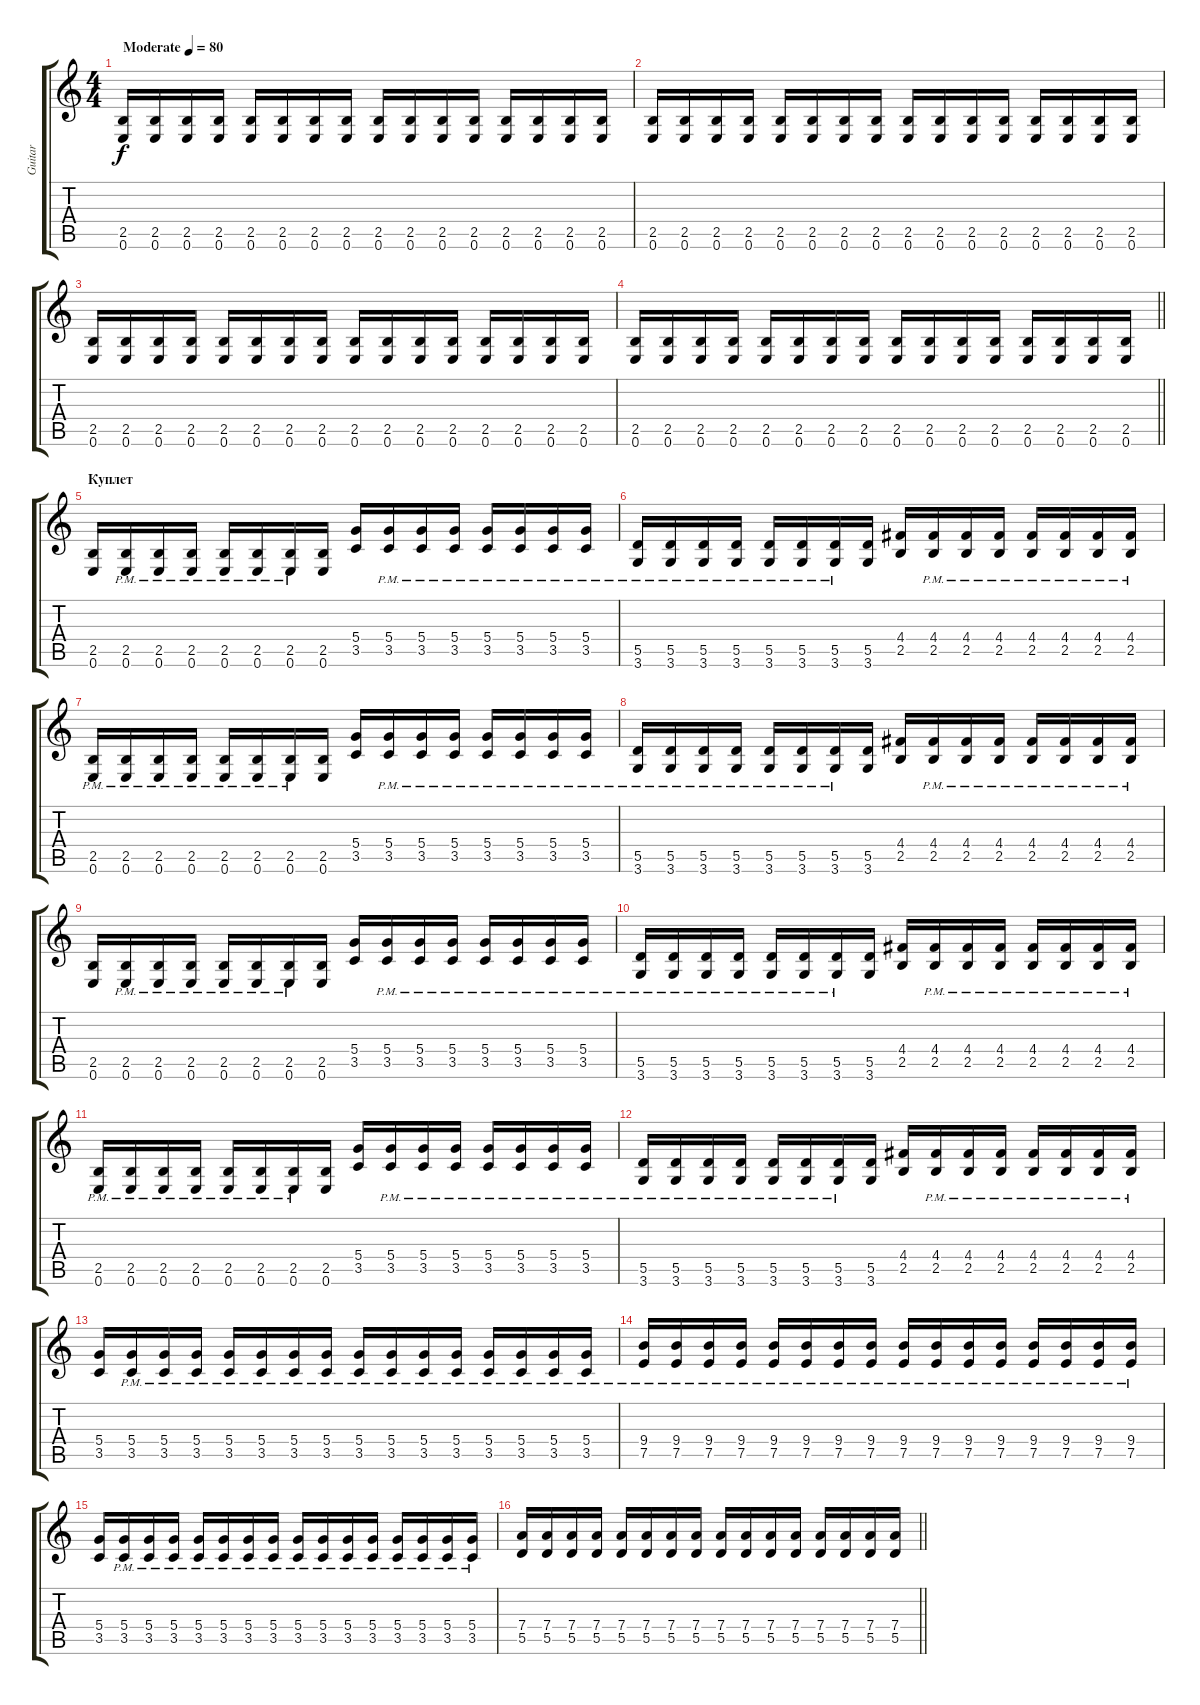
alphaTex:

\track ("Guitar" "Guitar") {instrument overdrivenguitar}
\staff {score tabs}
\tuning (E4 B3 G3 D3 A2 E2) {hide}
\ts (4 4)
\tempo (80 "Moderate")
\clef g2
\ks c
(2.5 0.6).16{dy f instrument overdrivenguitar} (2.5 0.6).16 (2.5 0.6).16 (2.5 0.6).16 (2.5 0.6).16 (2.5 0.6).16 (2.5 0.6).16 (2.5 0.6).16 (2.5 0.6).16 (2.5 0.6).16 (2.5 0.6).16 (2.5 0.6).16 (2.5 0.6).16 (2.5 0.6).16 (2.5 0.6).16 (2.5 0.6).16 |
(2.5 0.6).16 (2.5 0.6).16 (2.5 0.6).16 (2.5 0.6).16 (2.5 0.6).16 (2.5 0.6).16 (2.5 0.6).16 (2.5 0.6).16 (2.5 0.6).16 (2.5 0.6).16 (2.5 0.6).16 (2.5 0.6).16 (2.5 0.6).16 (2.5 0.6).16 (2.5 0.6).16 (2.5 0.6).16 |
(2.5 0.6).16 (2.5 0.6).16 (2.5 0.6).16 (2.5 0.6).16 (2.5 0.6).16 (2.5 0.6).16 (2.5 0.6).16 (2.5 0.6).16 (2.5 0.6).16 (2.5 0.6).16 (2.5 0.6).16 (2.5 0.6).16 (2.5 0.6).16 (2.5 0.6).16 (2.5 0.6).16 (2.5 0.6).16 |
\barLineRight lightlight
(2.5 0.6).16 (2.5 0.6).16 (2.5 0.6).16 (2.5 0.6).16 (2.5 0.6).16 (2.5 0.6).16 (2.5 0.6).16 (2.5 0.6).16 (2.5 0.6).16 (2.5 0.6).16 (2.5 0.6).16 (2.5 0.6).16 (2.5 0.6).16 (2.5 0.6).16 (2.5 0.6).16 (2.5 0.6).16 |
\section ("" "Куплет")
(2.5 0.6).16 (2.5{pm} 0.6{pm}).16 (2.5{pm} 0.6{pm}).16 (2.5{pm} 0.6{pm}).16 (2.5{pm} 0.6{pm}).16 (2.5{pm} 0.6{pm}).16 (2.5{pm} 0.6{pm}).16 (2.5 0.6).16 (5.4 3.5).16 (5.4{pm} 3.5{pm}).16 (5.4{pm} 3.5{pm}).16 (5.4{pm} 3.5{pm}).16 (5.4{pm} 3.5{pm}).16 (5.4{pm} 3.5{pm}).16 (5.4{pm} 3.5{pm}).16 (5.4{pm} 3.5{pm}).16 |
(5.5{pm} 3.6{pm}).16 (5.5{pm} 3.6{pm}).16 (5.5{pm} 3.6{pm}).16 (5.5{pm} 3.6{pm}).16 (5.5{pm} 3.6{pm}).16 (5.5{pm} 3.6{pm}).16 (5.5{pm} 3.6{pm}).16 (5.5 3.6).16 (4.4 2.5).16 (4.4{pm} 2.5{pm}).16 (4.4{pm} 2.5{pm}).16 (4.4{pm} 2.5{pm}).16 (4.4{pm} 2.5{pm}).16 (4.4{pm} 2.5{pm}).16 (4.4{pm} 2.5{pm}).16 (4.4{pm} 2.5{pm}).16 |
(2.5{pm} 0.6{pm}).16 (2.5{pm} 0.6{pm}).16 (2.5{pm} 0.6{pm}).16 (2.5{pm} 0.6{pm}).16 (2.5{pm} 0.6{pm}).16 (2.5{pm} 0.6{pm}).16 (2.5{pm} 0.6{pm}).16 (2.5 0.6).16 (5.4 3.5).16 (5.4{pm} 3.5{pm}).16 (5.4{pm} 3.5{pm}).16 (5.4{pm} 3.5{pm}).16 (5.4{pm} 3.5{pm}).16 (5.4{pm} 3.5{pm}).16 (5.4{pm} 3.5{pm}).16 (5.4{pm} 3.5{pm}).16 |
(5.5{pm} 3.6{pm}).16 (5.5{pm} 3.6{pm}).16 (5.5{pm} 3.6{pm}).16 (5.5{pm} 3.6{pm}).16 (5.5{pm} 3.6{pm}).16 (5.5{pm} 3.6{pm}).16 (5.5{pm} 3.6{pm}).16 (5.5 3.6).16 (4.4 2.5).16 (4.4{pm} 2.5{pm}).16 (4.4{pm} 2.5{pm}).16 (4.4{pm} 2.5{pm}).16 (4.4{pm} 2.5{pm}).16 (4.4{pm} 2.5{pm}).16 (4.4{pm} 2.5{pm}).16 (4.4{pm} 2.5{pm}).16 |
(2.5 0.6).16 (2.5{pm} 0.6{pm}).16 (2.5{pm} 0.6{pm}).16 (2.5{pm} 0.6{pm}).16 (2.5{pm} 0.6{pm}).16 (2.5{pm} 0.6{pm}).16 (2.5{pm} 0.6{pm}).16 (2.5 0.6).16 (5.4 3.5).16 (5.4{pm} 3.5{pm}).16 (5.4{pm} 3.5{pm}).16 (5.4{pm} 3.5{pm}).16 (5.4{pm} 3.5{pm}).16 (5.4{pm} 3.5{pm}).16 (5.4{pm} 3.5{pm}).16 (5.4{pm} 3.5{pm}).16 |
(5.5{pm} 3.6{pm}).16 (5.5{pm} 3.6{pm}).16 (5.5{pm} 3.6{pm}).16 (5.5{pm} 3.6{pm}).16 (5.5{pm} 3.6{pm}).16 (5.5{pm} 3.6{pm}).16 (5.5{pm} 3.6{pm}).16 (5.5 3.6).16 (4.4 2.5).16 (4.4{pm} 2.5{pm}).16 (4.4{pm} 2.5{pm}).16 (4.4{pm} 2.5{pm}).16 (4.4{pm} 2.5{pm}).16 (4.4{pm} 2.5{pm}).16 (4.4{pm} 2.5{pm}).16 (4.4{pm} 2.5{pm}).16 |
(2.5{pm} 0.6{pm}).16 (2.5{pm} 0.6{pm}).16 (2.5{pm} 0.6{pm}).16 (2.5{pm} 0.6{pm}).16 (2.5{pm} 0.6{pm}).16 (2.5{pm} 0.6{pm}).16 (2.5{pm} 0.6{pm}).16 (2.5 0.6).16 (5.4 3.5).16 (5.4{pm} 3.5{pm}).16 (5.4{pm} 3.5{pm}).16 (5.4{pm} 3.5{pm}).16 (5.4{pm} 3.5{pm}).16 (5.4{pm} 3.5{pm}).16 (5.4{pm} 3.5{pm}).16 (5.4{pm} 3.5{pm}).16 |
(5.5{pm} 3.6{pm}).16 (5.5{pm} 3.6{pm}).16 (5.5{pm} 3.6{pm}).16 (5.5{pm} 3.6{pm}).16 (5.5{pm} 3.6{pm}).16 (5.5{pm} 3.6{pm}).16 (5.5{pm} 3.6{pm}).16 (5.5 3.6).16 (4.4 2.5).16 (4.4{pm} 2.5{pm}).16 (4.4{pm} 2.5{pm}).16 (4.4{pm} 2.5{pm}).16 (4.4{pm} 2.5{pm}).16 (4.4{pm} 2.5{pm}).16 (4.4{pm} 2.5{pm}).16 (4.4{pm} 2.5{pm}).16 |
(5.4 3.5).16 (5.4{pm} 3.5{pm}).16 (5.4{pm} 3.5{pm}).16 (5.4{pm} 3.5{pm}).16 (5.4{pm} 3.5{pm}).16 (5.4{pm} 3.5{pm}).16 (5.4{pm} 3.5{pm}).16 (5.4{pm} 3.5{pm}).16 (5.4{pm} 3.5{pm}).16 (5.4{pm} 3.5{pm}).16 (5.4{pm} 3.5{pm}).16 (5.4{pm} 3.5{pm}).16 (5.4{pm} 3.5{pm}).16 (5.4{pm} 3.5{pm}).16 (5.4{pm} 3.5{pm}).16 (5.4{pm} 3.5{pm}).16 |
(9.4{pm} 7.5{pm}).16 (9.4{pm} 7.5{pm}).16 (9.4{pm} 7.5{pm}).16 (9.4{pm} 7.5{pm}).16 (9.4{pm} 7.5{pm}).16 (9.4{pm} 7.5{pm}).16 (9.4{pm} 7.5{pm}).16 (9.4{pm} 7.5{pm}).16 (9.4{pm} 7.5{pm}).16 (9.4{pm} 7.5{pm}).16 (9.4{pm} 7.5{pm}).16 (9.4{pm} 7.5{pm}).16 (9.4{pm} 7.5{pm}).16 (9.4{pm} 7.5{pm}).16 (9.4{pm} 7.5{pm}).16 (9.4{pm} 7.5{pm}).16 |
(5.4 3.5).16 (5.4{pm} 3.5{pm}).16 (5.4{pm} 3.5{pm}).16 (5.4{pm} 3.5{pm}).16 (5.4{pm} 3.5{pm}).16 (5.4{pm} 3.5{pm}).16 (5.4{pm} 3.5{pm}).16 (5.4{pm} 3.5{pm}).16 (5.4{pm} 3.5{pm}).16 (5.4{pm} 3.5{pm}).16 (5.4{pm} 3.5{pm}).16 (5.4{pm} 3.5{pm}).16 (5.4{pm} 3.5{pm}).16 (5.4{pm} 3.5{pm}).16 (5.4{pm} 3.5{pm}).16 (5.4{pm} 3.5{pm}).16 |
\barLineRight lightlight
(7.4 5.5).16 (7.4 5.5).16 (7.4 5.5).16 (7.4 5.5).16 (7.4 5.5).16 (7.4 5.5).16 (7.4 5.5).16 (7.4 5.5).16 (7.4 5.5).16 (7.4 5.5).16 (7.4 5.5).16 (7.4 5.5).16 (7.4 5.5).16 (7.4 5.5).16 (7.4 5.5).16 (7.4 5.5).16
